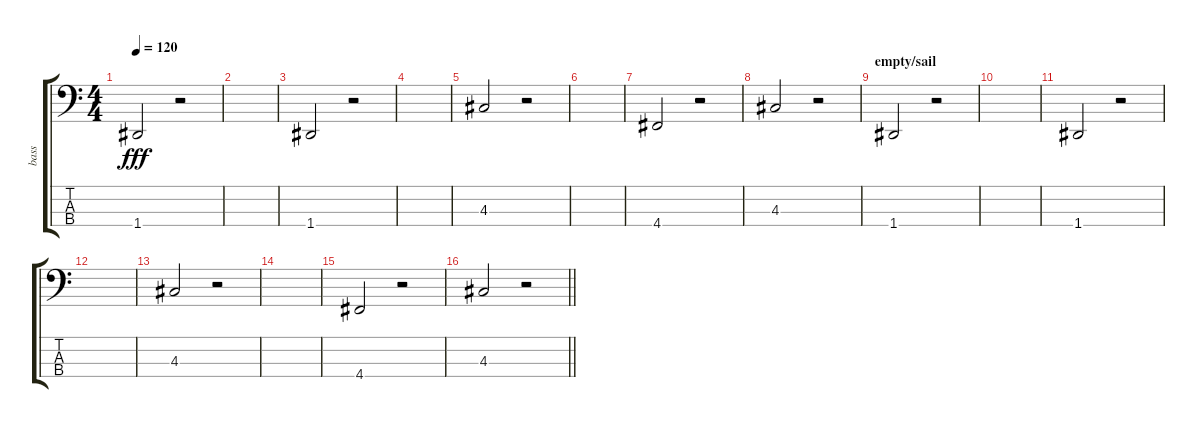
\track ("bass" "bass") {instrument electricbassfinger}
\staff {score tabs}
\tuning (G2 D2 A1 D1) {hide}
\ts (4 4)
\tempo 120
\clef f4
\ks c
1.4.2{dy fff} r.2 |
|
1.4.2 r.2 |
|
4.3.2 r.2 |
|
4.4.2 r.2 |
4.3.2 r.2 |
\section ("" "empty/sail")
1.4.2 r.2 |
|
1.4.2 r.2 |
|
4.3.2 r.2 |
|
4.4.2 r.2 |
\barLineRight lightlight
4.3.2 r.2
